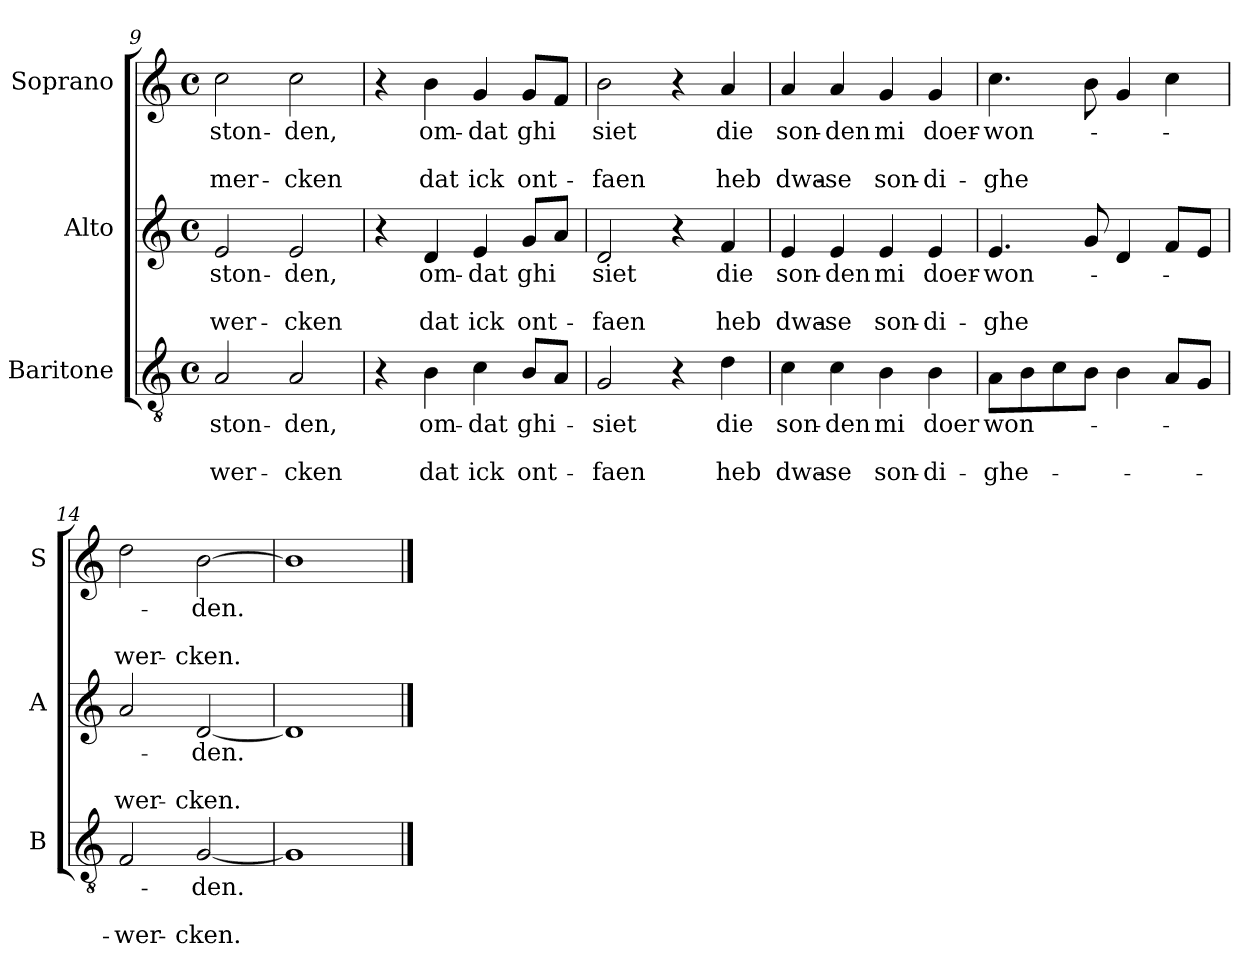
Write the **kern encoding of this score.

**kern	**text	**text	**text	**kern	**text	**text	**text	**kern	**text	**text	**text
*part3	*part3	*part3	*part3	*part2	*part2	*part2	*part2	*part1	*part1	*part1	*part1
*staff3	*staff3	*staff3	*staff3	*staff2	*staff2	*staff2	*staff2	*staff1	*staff1	*staff1	*staff1
*I"Baritone	*	*	*	*I"Alto	*	*	*	*I"Soprano	*	*	*
*I'B	*	*	*	*I'A	*	*	*	*I'S	*	*	*
*clefGv2	*	*	*	*clefG2	*	*	*	*clefG2	*	*	*
*k[]	*	*	*	*k[]	*	*	*	*k[]	*	*	*
*C:	*	*	*	*C:	*	*	*	*C:	*	*	*
*M4/4	*	*	*	*M4/4	*	*	*	*M4/4	*	*	*
*met(c)	*	*	*	*met(c)	*	*	*	*met(c)	*	*	*
=9	=9	=9	=9	=9	=9	=9	=9	=9	=9	=9	=9
!	!LO:LY:b	!	!LO:LY:b	!	!LO:LY:b	!	!LO:LY:b	!	!LO:LY:b	!	!LO:LY:b
2A/	ston-	.	-wer-	2e/	ston-	.	-wer-	2cc\	ston-	.	-mer-
!	!LO:LY:b	!	!LO:LY:b	!	!LO:LY:b	!	!LO:LY:b	!	!LO:LY:b	!	!LO:LY:b
2A/	-den,	.	-cken	2e/	-den,	.	-cken	2cc\	-den,	.	-cken
=10	=10	=10	=10	=10	=10	=10	=10	=10	=10	=10	=10
4r	.	.	.	4r	.	.	.	4r	.	.	.
!	!LO:LY:b	!	!LO:LY:b	!	!LO:LY:b	!	!LO:LY:b	!	!LO:LY:b	!	!LO:LY:b
4B\	om-	.	dat	4d/	om-	.	dat	4b\	om-	.	dat
!	!LO:LY:b	!	!LO:LY:b	!	!LO:LY:b	!	!LO:LY:b	!	!LO:LY:b	!	!LO:LY:b
4c\	-dat	.	ick	4e/	-dat	.	ick	4g/	-dat	.	ick
!	!LO:LY:b	!	!LO:LY:b	!	!LO:LY:b	!	!LO:LY:b	!	!LO:LY:b	!	!LO:LY:b
8B/L	ghi-	.	ont-	8g/L	ghi	.	ont-	8g/L	ghi	.	ont-
8A/J	.	.	.	8a/J	.	.	.	8f/J	.	.	.
!!LO:PB:g=z
=11	=11	=11	=11	=11	=11	=11	=11	=11	=11	=11	=11
!	!LO:LY:b	!	!LO:LY:b	!	!LO:LY:b	!	!LO:LY:b	!	!LO:LY:b	!	!LO:LY:b
2G/	-siet	.	-faen	2d/	siet	.	-faen	2b\	siet	.	-faen
4r	.	.	.	4r	.	.	.	4r	.	.	.
!	!LO:LY:b	!	!LO:LY:b	!	!LO:LY:b	!	!LO:LY:b	!	!LO:LY:b	!	!LO:LY:b
4d\	die	.	heb	4f/	die	.	heb	4a/	die	.	heb
=12	=12	=12	=12	=12	=12	=12	=12	=12	=12	=12	=12
!	!LO:LY:b	!	!LO:LY:b	!	!LO:LY:b	!	!LO:LY:b	!	!LO:LY:b	!	!LO:LY:b
4c\	son-	.	dwa-	4e/	son-	.	dwa-	4a/	son-	.	dwa-
!	!LO:LY:b	!	!LO:LY:b	!	!LO:LY:b	!	!LO:LY:b	!	!LO:LY:b	!	!LO:LY:b
4c\	-den	.	-se	4e/	-den	.	-se	4a/	-den	.	-se
!	!LO:LY:b	!	!LO:LY:b	!	!LO:LY:b	!	!LO:LY:b	!	!LO:LY:b	!	!LO:LY:b
4B\	mi	.	son-	4e/	mi	.	son-	4g/	mi	.	son-
!	!LO:LY:b	!	!LO:LY:b	!	!LO:LY:b	!	!LO:LY:b	!	!LO:LY:b	!	!LO:LY:b
4B\	doer	.	-di-	4e/	doer-	.	-di-	4g/	doer-	.	-di-
=13	=13	=13	=13	=13	=13	=13	=13	=13	=13	=13	=13
!	!LO:LY:b	!	!LO:LY:b	!	!LO:LY:b	!	!LO:LY:b	!	!LO:LY:b	!	!LO:LY:b
8A\L	won-	.	-ghe-	4.e/	-won-	.	-ghe	4.cc\	-won-	.	-ghe
8B\	.	.	.	.	.	.	.	.	.	.	.
8c\	.	.	.	.	.	.	.	.	.	.	.
8B\J	.	.	.	8g/	.	.	.	8b\	.	.	.
4B\	.	.	.	4d/	.	.	.	4g/	.	.	.
8A/L	.	.	.	8f/L	.	.	.	4cc\	.	.	.
8G/J	.	.	.	8e/J	.	.	.	.	.	.	.
=14	=14	=14	=14	=14	=14	=14	=14	=14	=14	=14	=14
!	!	!	!LO:LY:b	!	!	!	!LO:LY:b	!	!	!	!LO:LY:b
2F/	.	.	-wer-	2a/	.	.	wer-	2dd\	.	.	wer-
!	!LO:LY:b	!	!LO:LY:b	!	!LO:LY:b	!	!LO:LY:b	!	!LO:LY:b	!	!LO:LY:b
[2G/	-den.	.	-cken.	[2d/	-den.	.	-cken.	[2b\	-den.	.	-cken.
=15	=15	=15	=15	=15	=15	=15	=15	=15	=15	=15	=15
1G]	.	.	.	1d]	.	.	.	1b]	.	.	.
==	==	==	==	==	==	==	==	==	==	==	==
*-	*-	*-	*-	*-	*-	*-	*-	*-	*-	*-	*-
